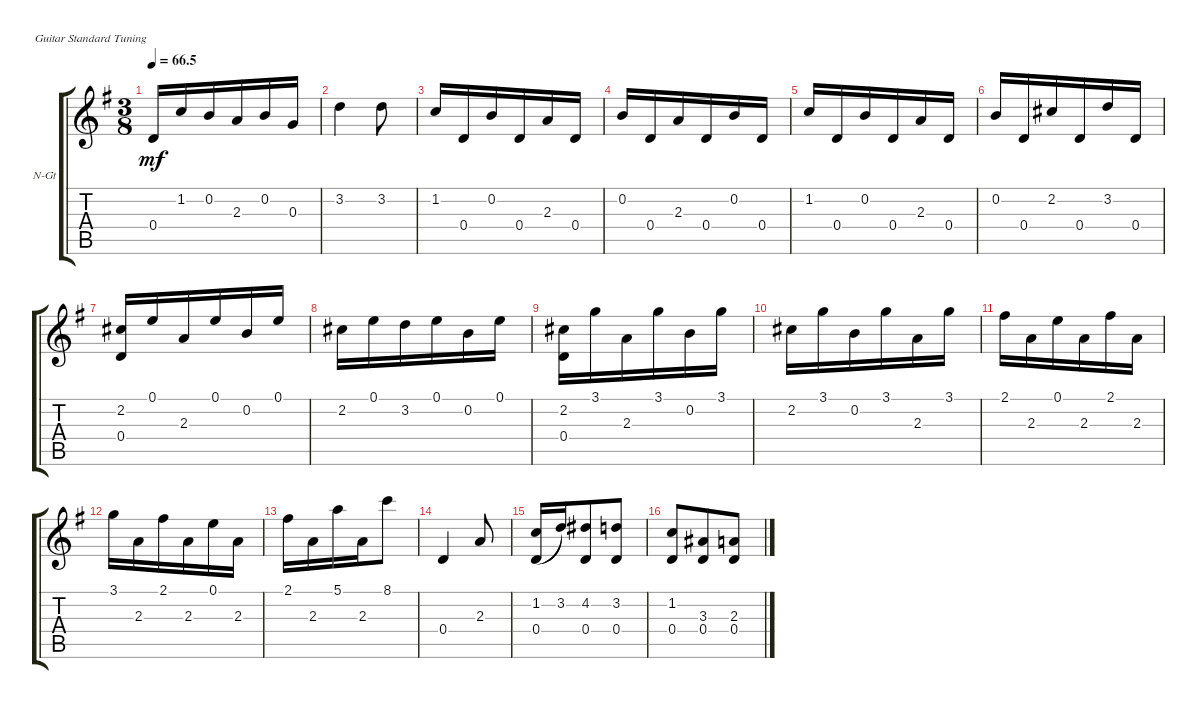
\defaultSystemsLayout 4
\bracketExtendMode groupsimilarinstruments
\firstSystemTrackNameOrientation horizontal
\otherSystemsTrackNameOrientation horizontal
\track ("Nylon Guitar" "N-Gt") {instrument acousticguitarnylon}
\staff {score tabs}
\tuning (E4 B3 G3 D3 A2 E2)
\ts (3 8)
\tempo
66.5
\accidentals auto
\clef g2
\ottava regular
\simile none
\ks g
0.4.16{dy mf} 1.2.16 0.2.16 2.3.16 0.2.16 0.3.16 |
3.2.4 3.2.8 |
1.2.16 0.4.16 0.2.16 0.4.16 2.3.16 0.4.16 |
0.2.16 0.4.16 2.3.16 0.4.16 0.2.16 0.4.16 |
1.2.16 0.4.16 0.2.16 0.4.16 2.3.16 0.4.16 |
0.2.16 0.4.16 2.2.16 0.4.16 3.2.16 0.4.16 |
(2.2 0.4).16 0.1.16 2.3.16 0.1.16 0.2.16 0.1.16 |
2.2.16 0.1.16 3.2.16 0.1.16 0.2.16 0.1.16 |
(2.2 0.4).16 3.1.16 2.3.16 3.1.16 0.2.16 3.1.16 |
2.2.16 3.1.16 0.2.16 3.1.16 2.3.16 3.1.16 |
2.1.16 2.3.16 0.1.16 2.3.16 2.1.16 2.3.16 |
3.1.16 2.3.16 2.1.16 2.3.16 0.1.16 2.3.16 |
2.1.16 2.3.16 5.1.16 2.3.16 8.1.8 |
0.4.4 2.3.8 |
(1.2 0.4).16{legatoorigin} 3.2.16 (4.2 0.4).8 (3.2 0.4).8 |
(1.2 0.4).8 (3.3 0.4).8 (2.3 0.4).8
